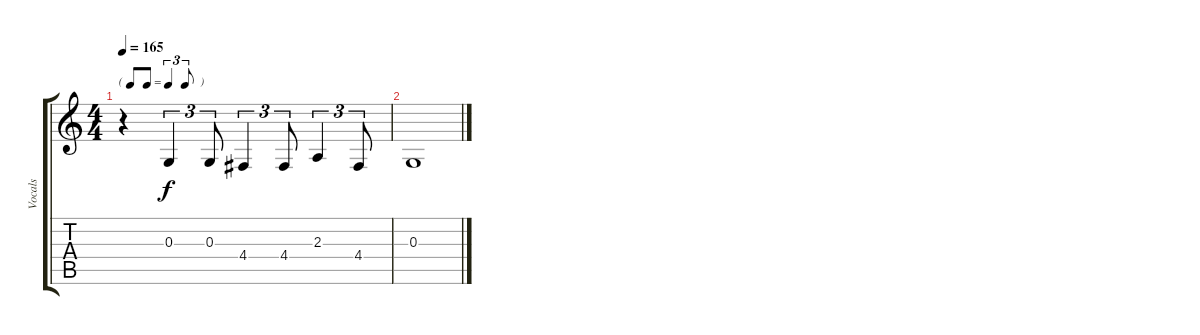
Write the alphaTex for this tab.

\track ("Vocals" "Vocals") {instrument tenorsax}
\staff {score tabs}
\tuning (E4 B3 G3 D3 A2 E2) {hide}
\ts (4 4)
\tf triplet8th
\tempo 165
\clef g2
\ks c
r.4{dy f} 0.3.4{tu (3 2)} 0.3.8{tu (3 2)} 4.4.4{tu (3 2)} 4.4.8{tu (3 2)} 2.3.4{tu (3 2)} 4.4.8{tu (3 2)} |
0.3.1
